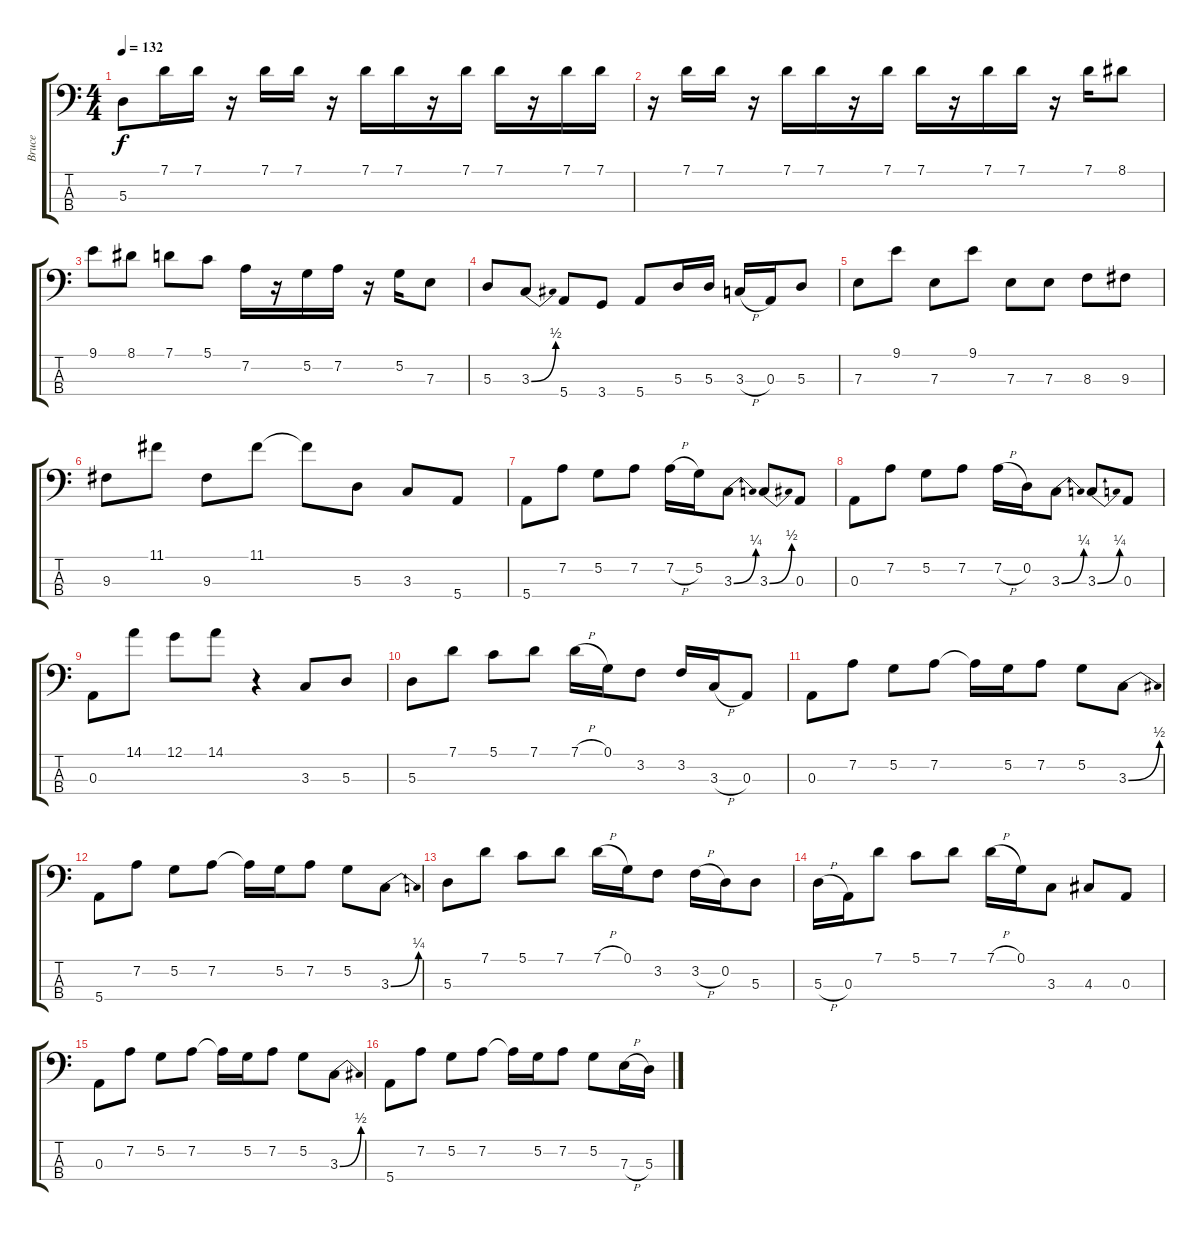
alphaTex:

\track ("Bruce" "Bruce") {instrument electricbassfinger}
\staff {score tabs}
\tuning (G2 D2 A1 E1) {hide}
\ts (4 4)
\tempo 132
\clef f4
\ks c
5.3.8{dy f} 7.1.16 7.1.16 r.16 7.1.16 7.1.16 r.16 7.1.16 7.1.16 r.16 7.1.16 7.1.16 r.16 7.1.16 7.1.16 |
r.16 7.1.16 7.1.16 r.16 7.1.16 7.1.16 r.16 7.1.16 7.1.16 r.16 7.1.16 7.1.16 r.16 7.1.16 8.1.8 |
9.1.8 8.1.8 7.1.8 5.1.8 7.2.16 r.16 5.2.16 7.2.16 r.16 5.2.16 7.3.8 |
5.3.8 3.3{be (bend 0 0 60 2)}.8 5.4.8 3.4.8 5.4.8 5.3.16 5.3.16 3.3{h}.16 0.3.16 5.3.8 |
7.3.8 9.1.8 7.3.8 9.1.8 7.3.8 7.3.8 8.3.8 9.3.8 |
9.3.8 11.1.8 9.3.8 11.1.8 11.1{t}.8 5.3.8 3.3.8 5.4.8 |
5.4.8 7.2.8 5.2.8 7.2.8 7.2{h}.16 5.2.16 3.3{be (bend 0 0 60 1)}.8 3.3{be (bend 0 0 60 2)}.8 0.3.8 |
0.3.8 7.2.8 5.2.8 7.2.8 7.2{h}.16 0.2.16 3.3{be (bend 0 0 60 1)}.8 3.3{be (bend 0 0 60 1)}.8 0.3.8 |
0.3.8 14.1.8 12.1.8 14.1.8 r.4 3.3.8 5.3.8 |
5.3.8 7.1.8 5.1.8 7.1.8 7.1{h}.16 0.1.16 3.2.8 3.2.16 3.3{h}.16 0.3.8 |
0.3.8 7.2.8 5.2.8 7.2.8 7.2{t}.16 5.2.16 7.2.8 5.2.8 3.3{be (bend 0 0 60 2)}.8 |
5.4.8 7.2.8 5.2.8 7.2.8 7.2{t}.16 5.2.16 7.2.8 5.2.8 3.3{be (bend 0 0 60 1)}.8 |
5.3.8 7.1.8 5.1.8 7.1.8 7.1{h}.16 0.1.16 3.2.8 3.2{h}.16 0.2.16 5.3.8 |
5.3{h}.16 0.3.16 7.1.8 5.1.8 7.1.8 7.1{h}.16 0.1.16 3.3.8 4.3.8 0.3.8 |
0.3.8 7.2.8 5.2.8 7.2.8 7.2{t}.16 5.2.16 7.2.8 5.2.8 3.3{be (bend 0 0 60 2)}.8 |
5.4.8 7.2.8 5.2.8 7.2.8 7.2{t}.16 5.2.16 7.2.8 5.2.8 7.3{h}.16 5.3.16
